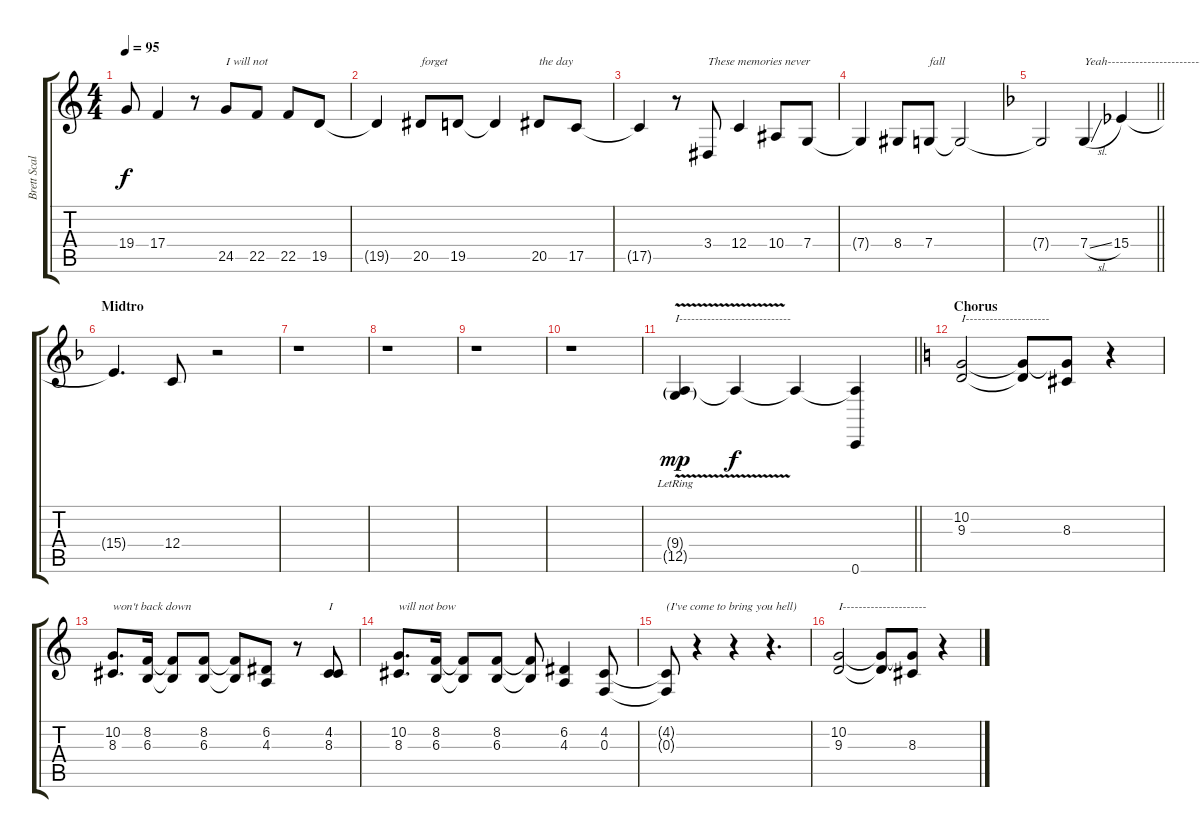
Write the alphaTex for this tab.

\track ("Brett Scallions (Lead Vocals)" "Brett Scal") {instrument cello}
\staff {score tabs}
\tuning (D4 A3 F3 C3 G2 C2) {hide}
\ts (4 4)
\tempo 95
\clef g2
\ks c
19.4{t}.8{dy f} 17.4.4 r.8 24.5.8{txt "I will not"} 22.5.8 22.5.8 19.5.8 |
19.5{t}.4 20.5.8{txt "forget"} 19.5.8 19.5{t}.4 20.5.8{txt "the day"} 17.5.8 |
17.5{t}.4 r.8 3.4.8{txt "These memories never"} 12.4.4 10.4.8 7.4.8 |
7.4{t}.4 8.4.8 7.4.8{txt "fall"} 7.4{t}.2 |
\barLineRight lightlight
\ks f
7.4{t}.2 7.4{sl}.4{txt "Yeah-----------------------------"} 15.4.4 |
\section ("" "Midtro")
15.4{t}.4{d} 12.4.8 r.2 |
r.1 |
r.1 |
r.1 |
r.1 |
\barLineRight lightlight
(9.4{v g lr} 12.5{g}).4{txt "I----------------------------" dy mp} 9.4{t}.4{dy f} 9.4{t}.4 (9.4{t} 0.6).4 |
\section ("" "Chorus")
\ks c
(10.2 9.3).2{txt "I---------------------"} (10.2{t} 9.3{t}).8 (10.2{t} 8.3).8 r.4 |
(10.2 8.3).8{d txt "won't back down"} (8.2 6.3).16 (8.2{t} 6.3{t}).8 (8.2 6.3).8 (8.2{t} 6.3{t}).8 (6.2 4.3).8 r.8 (4.2 8.3).8{txt "I"} |
(10.2 8.3).8{d txt "will not bow"} (8.2 6.3).16 (8.2{t} 6.3{t}).8 (8.2 6.3).8 (8.2{t} 6.3{t}).8 (6.2 4.3).4 (4.2 0.3).8 |
(4.2{t} 0.3{t}).8{txt "(I've come to bring you hell)"} r.4 r.4 r.4{d} |
(10.2 9.3).2{txt "I---------------------"} (10.2{t} 9.3{t}).8 (10.2{t} 8.3).8 r.4
